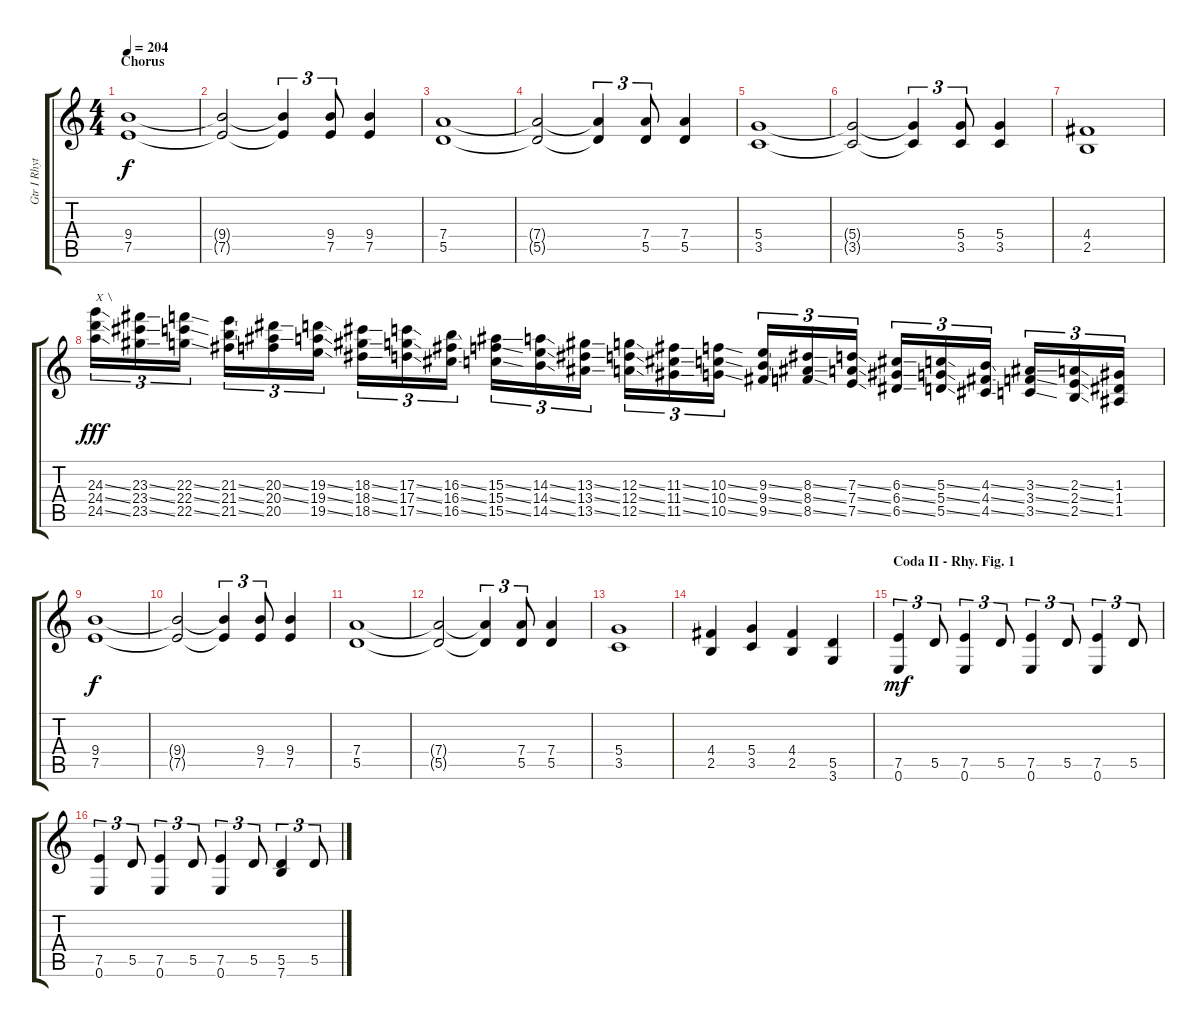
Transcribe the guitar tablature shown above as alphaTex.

\track ("Gtr I Rhytm" "Gtr I Rhyt") {instrument overdrivenguitar}
\staff {score tabs}
\tuning (E4 B3 G3 D3 A2 E2) {hide}
\ts (4 4)
\section ("" "Chorus")
\tempo 204
\clef g2
\ks c
(9.4 7.5).1{dy f} |
(9.4{t} 7.5{t}).2 (9.4{t} 7.5{t}).4{tu (3 2)} (9.4 7.5).8{tu (3 2)} (9.4 7.5).4 |
(7.4 5.5).1 |
(7.4{t} 5.5{t}).2 (7.4{t} 5.5{t}).4{tu (3 2)} (7.4 5.5).8{tu (3 2)} (7.4 5.5).4 |
(5.4 3.5).1 |
(5.4{t} 3.5{t}).2 (5.4{t} 3.5{t}).4{tu (3 2)} (5.4 3.5).8{tu (3 2)} (5.4 3.5).4 |
(4.4 2.5).1 |
(24.3{ss} 24.4{ss} 24.5{ss}).16{tu (3 2) txt "X \\" dy fff instrument guitarfretnoise} (23.3{ss} 23.4{ss} 23.5{ss}).16{tu (3 2)} (22.3{ss} 22.4{ss} 22.5{ss}).16{tu (3 2)} (21.3{ss} 21.4{ss} 21.5{ss}).16{tu (3 2)} (20.3{ss} 20.4{ss} 20.5).16{tu (3 2)} (19.3{ss} 19.4{ss} 19.5{ss}).16{tu (3 2)} (18.3{ss} 18.4{ss} 18.5{ss}).16{tu (3 2)} (17.3{ss} 17.4{ss} 17.5{ss}).16{tu (3 2)} (16.3{ss} 16.4{ss} 16.5{ss}).16{tu (3 2)} (15.3{ss} 15.4{ss} 15.5{ss}).16{tu (3 2)} (14.3{ss} 14.4{ss} 14.5{ss}).16{tu (3 2)} (13.3{ss} 13.4{ss} 13.5{ss}).16{tu (3 2)} (12.3{ss} 12.4{ss} 12.5{ss}).16{tu (3 2)} (11.3{ss} 11.4{ss} 11.5{ss}).16{tu (3 2)} (10.3{ss} 10.4{ss} 10.5{ss}).16{tu (3 2)} (9.3{ss} 9.4{ss} 9.5{ss}).16{tu (3 2)} (8.3{ss} 8.4{ss} 8.5{ss}).16{tu (3 2)} (7.3{ss} 7.4{ss} 7.5{ss}).16{tu (3 2)} (6.3{ss} 6.4{ss} 6.5{ss}).16{tu (3 2)} (5.3{ss} 5.4{ss} 5.5{ss}).16{tu (3 2)} (4.3{ss} 4.4{ss} 4.5{ss}).16{tu (3 2)} (3.3{ss} 3.4{ss} 3.5{ss}).16{tu (3 2)} (2.3{ss} 2.4{ss} 2.5{ss}).16{tu (3 2)} (1.3 1.4 1.5).16{tu (3 2)} |
(9.4 7.5).1{dy f instrument overdrivenguitar} |
(9.4{t} 7.5{t}).2 (9.4{t} 7.5{t}).4{tu (3 2)} (9.4 7.5).8{tu (3 2)} (9.4 7.5).4 |
(7.4 5.5).1 |
(7.4{t} 5.5{t}).2 (7.4{t} 5.5{t}).4{tu (3 2)} (7.4 5.5).8{tu (3 2)} (7.4 5.5).4 |
(5.4 3.5).1 |
(4.4 2.5).4 (5.4 3.5).4 (4.4 2.5).4 (5.5 3.6).4 |
\section ("" "Coda II - Rhy. Fig. 1")
(7.5 0.6).4{tu (3 2) dy mf} 5.5.8{tu (3 2)} (7.5 0.6).4{tu (3 2)} 5.5.8{tu (3 2)} (7.5 0.6).4{tu (3 2)} 5.5.8{tu (3 2)} (7.5 0.6).4{tu (3 2)} 5.5.8{tu (3 2)} |
(7.5 0.6).4{tu (3 2)} 5.5.8{tu (3 2)} (7.5 0.6).4{tu (3 2)} 5.5.8{tu (3 2)} (7.5 0.6).4{tu (3 2)} 5.5.8{tu (3 2)} (5.5 7.6).4{tu (3 2)} 5.5.8{tu (3 2)}
